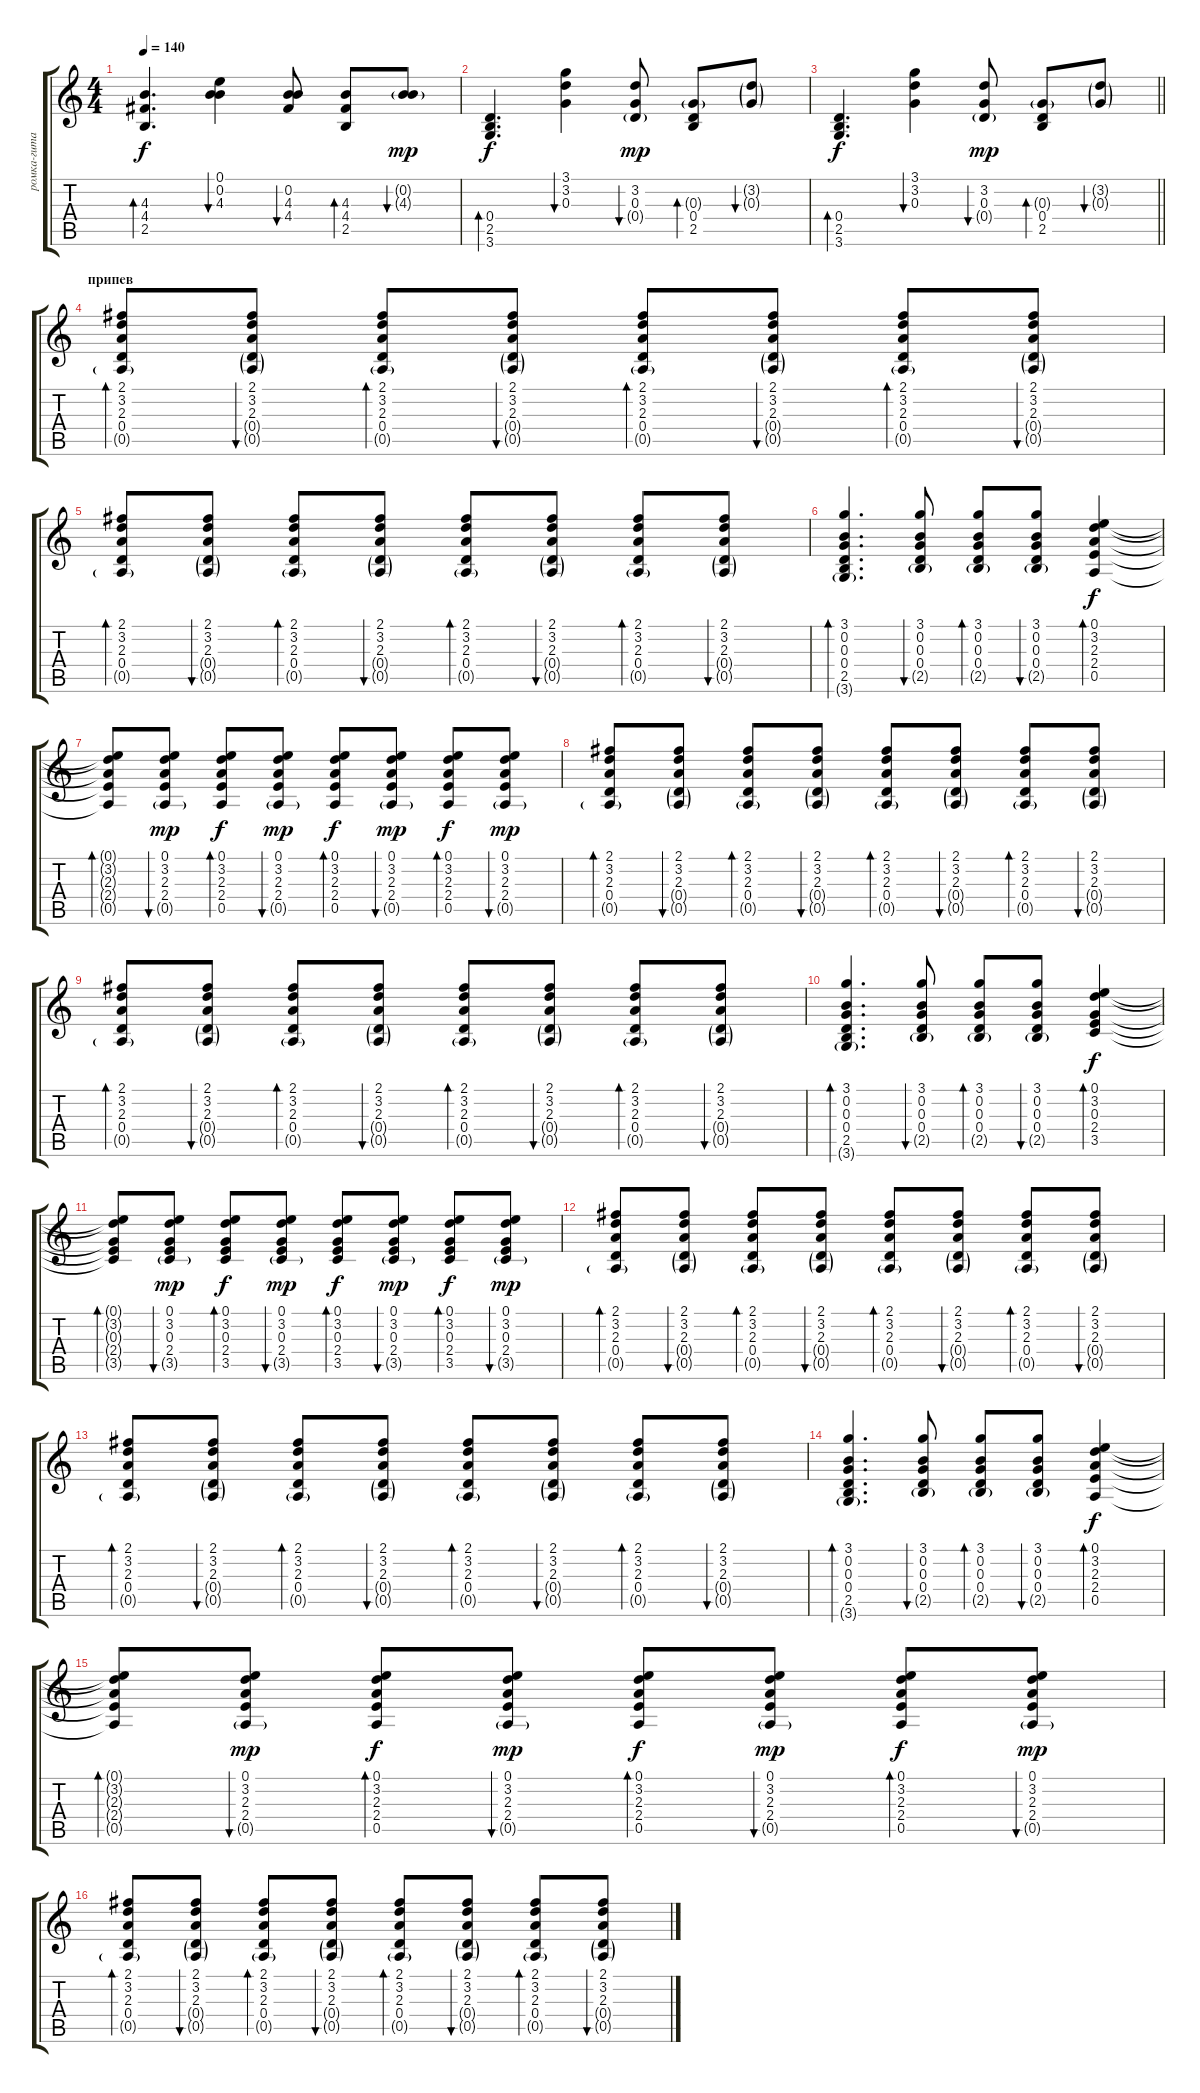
\track ("ромка-гитара" "ромка-гита") {instrument acousticguitarsteel}
\staff {score tabs}
\tuning (E4 B3 G3 D3 A2 E2) {hide}
\ts (4 4)
\tempo 140
\clef g2
\ks c
(4.3 4.4 2.5).4{d bd 60 dy f} (0.1 0.2 4.3).4{bu 60} (0.2 4.3 4.4).8{bu 60} (4.3 4.4 2.5).8{bd 60} (0.2{g} 4.3{g}).8{bu 60 dy mp} |
(0.4 2.5 3.6).4{d bd 60 dy f} (3.1 3.2 0.3).4{bu 60} (3.2 0.3 0.4{g}).8{bu 60 dy mp} (0.3{g} 0.4 2.5).8{bd 60} (3.2{g} 0.3{g}).8{bu 60} |
\barLineRight lightlight
(0.4 2.5 3.6).4{d bd 60 dy f} (3.1 3.2 0.3).4{bu 60} (3.2 0.3 0.4{g}).8{bu 60 dy mp} (0.3{g} 0.4 2.5).8{bd 60} (3.2{g} 0.3{g}).8{bu 60} |
\section ("" "припев")
(2.1 3.2 2.3 0.4 0.5{g}).8{bd 30} (2.1 3.2 2.3 0.4{g} 0.5{g}).8{bu 30} (2.1 3.2 2.3 0.4 0.5{g}).8{bd 30} (2.1 3.2 2.3 0.4{g} 0.5{g}).8{bu 30} (2.1 3.2 2.3 0.4 0.5{g}).8{bd 30} (2.1 3.2 2.3 0.4{g} 0.5{g}).8{bu 30} (2.1 3.2 2.3 0.4 0.5{g}).8{bd 30} (2.1 3.2 2.3 0.4{g} 0.5{g}).8{bu 30} |
(2.1 3.2 2.3 0.4 0.5{g}).8{bd 30} (2.1 3.2 2.3 0.4{g} 0.5{g}).8{bu 30} (2.1 3.2 2.3 0.4 0.5{g}).8{bd 30} (2.1 3.2 2.3 0.4{g} 0.5{g}).8{bu 30} (2.1 3.2 2.3 0.4 0.5{g}).8{bd 30} (2.1 3.2 2.3 0.4{g} 0.5{g}).8{bu 30} (2.1 3.2 2.3 0.4 0.5{g}).8{bd 30} (2.1 3.2 2.3 0.4{g} 0.5{g}).8{bu 30} |
(3.1 0.2 0.3 0.4 2.5 3.6{g}).4{d bd 30} (3.1 0.2 0.3 0.4 2.5{g}).8{bu 30} (3.1 0.2 0.3 0.4 2.5{g}).8{bd 30} (3.1 0.2 0.3 0.4 2.5{g}).8{bu 30} (0.1 3.2 2.3 2.4 0.5).4{bd 30 dy f} |
(0.1{t} 3.2{t} 2.3{t} 2.4{t} 0.5{t}).8{bd 30} (0.1 3.2 2.3 2.4 0.5{g}).8{bu 30 dy mp} (0.1 3.2 2.3 2.4 0.5).8{bd 30 dy f} (0.1 3.2 2.3 2.4 0.5{g}).8{bu 30 dy mp} (0.1 3.2 2.3 2.4 0.5).8{bd 30 dy f} (0.1 3.2 2.3 2.4 0.5{g}).8{bu 30 dy mp} (0.1 3.2 2.3 2.4 0.5).8{bd 30 dy f} (0.1 3.2 2.3 2.4 0.5{g}).8{bu 30 dy mp} |
(2.1 3.2 2.3 0.4 0.5{g}).8{bd 30} (2.1 3.2 2.3 0.4{g} 0.5{g}).8{bu 30} (2.1 3.2 2.3 0.4 0.5{g}).8{bd 30} (2.1 3.2 2.3 0.4{g} 0.5{g}).8{bu 30} (2.1 3.2 2.3 0.4 0.5{g}).8{bd 30} (2.1 3.2 2.3 0.4{g} 0.5{g}).8{bu 30} (2.1 3.2 2.3 0.4 0.5{g}).8{bd 30} (2.1 3.2 2.3 0.4{g} 0.5{g}).8{bu 30} |
(2.1 3.2 2.3 0.4 0.5{g}).8{bd 30} (2.1 3.2 2.3 0.4{g} 0.5{g}).8{bu 30} (2.1 3.2 2.3 0.4 0.5{g}).8{bd 30} (2.1 3.2 2.3 0.4{g} 0.5{g}).8{bu 30} (2.1 3.2 2.3 0.4 0.5{g}).8{bd 30} (2.1 3.2 2.3 0.4{g} 0.5{g}).8{bu 30} (2.1 3.2 2.3 0.4 0.5{g}).8{bd 30} (2.1 3.2 2.3 0.4{g} 0.5{g}).8{bu 30} |
(3.1 0.2 0.3 0.4 2.5 3.6{g}).4{d bd 30} (3.1 0.2 0.3 0.4 2.5{g}).8{bu 30} (3.1 0.2 0.3 0.4 2.5{g}).8{bd 30} (3.1 0.2 0.3 0.4 2.5{g}).8{bu 30} (0.1 3.2 0.3 2.4 3.5).4{bd 30 dy f} |
(0.1{t} 3.2{t} 0.3{t} 2.4{t} 3.5{t}).8{bd 30} (0.1 3.2 0.3 2.4 3.5{g}).8{bu 30 dy mp} (0.1 3.2 0.3 2.4 3.5).8{bd 30 dy f} (0.1 3.2 0.3 2.4 3.5{g}).8{bu 30 dy mp} (0.1 3.2 0.3 2.4 3.5).8{bd 30 dy f} (0.1 3.2 0.3 2.4 3.5{g}).8{bu 30 dy mp} (0.1 3.2 0.3 2.4 3.5).8{bd 30 dy f} (0.1 3.2 0.3 2.4 3.5{g}).8{bu 30 dy mp} |
(2.1 3.2 2.3 0.4 0.5{g}).8{bd 30} (2.1 3.2 2.3 0.4{g} 0.5{g}).8{bu 30} (2.1 3.2 2.3 0.4 0.5{g}).8{bd 30} (2.1 3.2 2.3 0.4{g} 0.5{g}).8{bu 30} (2.1 3.2 2.3 0.4 0.5{g}).8{bd 30} (2.1 3.2 2.3 0.4{g} 0.5{g}).8{bu 30} (2.1 3.2 2.3 0.4 0.5{g}).8{bd 30} (2.1 3.2 2.3 0.4{g} 0.5{g}).8{bu 30} |
(2.1 3.2 2.3 0.4 0.5{g}).8{bd 30} (2.1 3.2 2.3 0.4{g} 0.5{g}).8{bu 30} (2.1 3.2 2.3 0.4 0.5{g}).8{bd 30} (2.1 3.2 2.3 0.4{g} 0.5{g}).8{bu 30} (2.1 3.2 2.3 0.4 0.5{g}).8{bd 30} (2.1 3.2 2.3 0.4{g} 0.5{g}).8{bu 30} (2.1 3.2 2.3 0.4 0.5{g}).8{bd 30} (2.1 3.2 2.3 0.4{g} 0.5{g}).8{bu 30} |
(3.1 0.2 0.3 0.4 2.5 3.6{g}).4{d bd 30} (3.1 0.2 0.3 0.4 2.5{g}).8{bu 30} (3.1 0.2 0.3 0.4 2.5{g}).8{bd 30} (3.1 0.2 0.3 0.4 2.5{g}).8{bu 30} (0.1 3.2 2.3 2.4 0.5).4{bd 30 dy f} |
(0.1{t} 3.2{t} 2.3{t} 2.4{t} 0.5{t}).8{bd 30} (0.1 3.2 2.3 2.4 0.5{g}).8{bu 30 dy mp} (0.1 3.2 2.3 2.4 0.5).8{bd 30 dy f} (0.1 3.2 2.3 2.4 0.5{g}).8{bu 30 dy mp} (0.1 3.2 2.3 2.4 0.5).8{bd 30 dy f} (0.1 3.2 2.3 2.4 0.5{g}).8{bu 30 dy mp} (0.1 3.2 2.3 2.4 0.5).8{bd 30 dy f} (0.1 3.2 2.3 2.4 0.5{g}).8{bu 30 dy mp} |
(2.1 3.2 2.3 0.4 0.5{g}).8{bd 30} (2.1 3.2 2.3 0.4{g} 0.5{g}).8{bu 30} (2.1 3.2 2.3 0.4 0.5{g}).8{bd 30} (2.1 3.2 2.3 0.4{g} 0.5{g}).8{bu 30} (2.1 3.2 2.3 0.4 0.5{g}).8{bd 30} (2.1 3.2 2.3 0.4{g} 0.5{g}).8{bu 30} (2.1 3.2 2.3 0.4 0.5{g}).8{bd 30} (2.1 3.2 2.3 0.4{g} 0.5{g}).8{bu 30}
